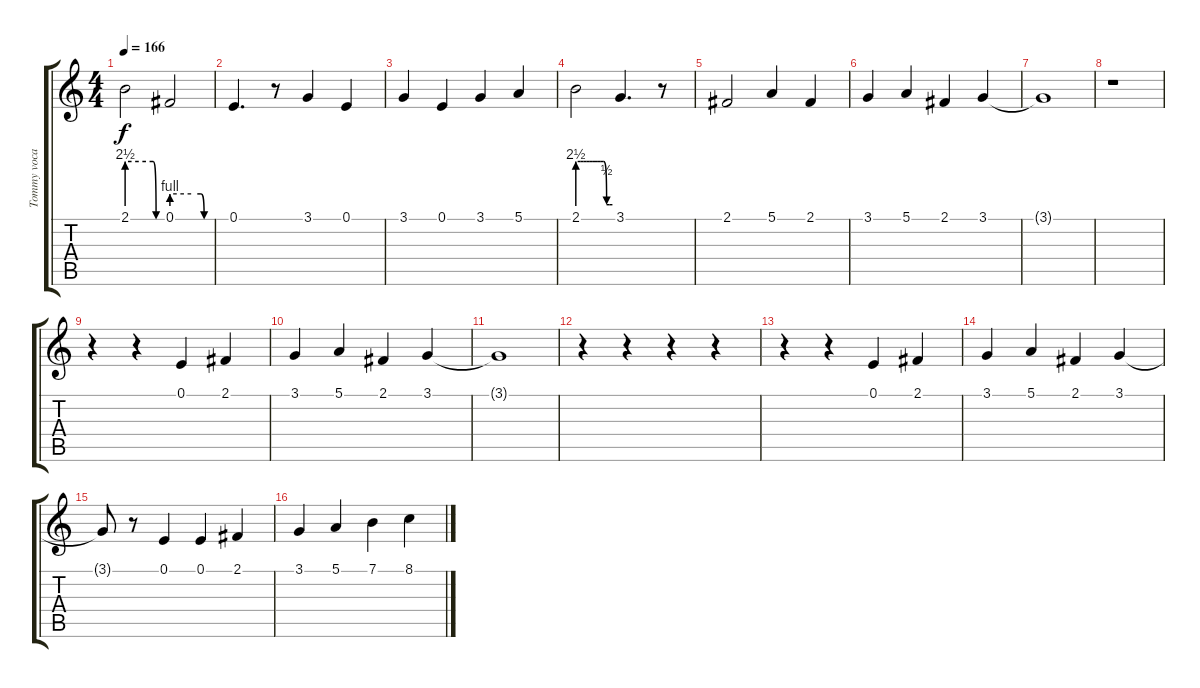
\track ("Tommy vocal" "Tommy voca") {instrument clarinet}
\staff {score tabs}
\tuning (E4 B3 G3 D3 A2 E2) {hide}
\ts (4 4)
\tempo 166
\clef g2
\ks c
2.1{be (custom 0 10 45 10 50 0 60 0)}.2{dy f} 0.1{be (custom 0 4 30 4 45 4 50 0 60 0)}.2 |
0.1.4{d} r.8 3.1.4 0.1.4 |
3.1.4 0.1.4 3.1.4 5.1.4 |
2.1{be (custom 0 10 5 10 10 10 15 10 20 10 25 10 30 10 35 10 40 10 45 10 50 2 55 2 60 2)}.2 3.1.4{d} r.8 |
2.1.2 5.1.4 2.1.4 |
3.1.4 5.1.4 2.1.4 3.1.4 |
3.1{t}.1 |
r.1 |
r.4 r.4 0.1.4 2.1.4 |
3.1.4 5.1.4 2.1.4 3.1.4 |
3.1{t}.1 |
r.4 r.4 r.4 r.4 |
r.4 r.4 0.1.4 2.1.4 |
3.1.4 5.1.4 2.1.4 3.1.4 |
3.1{t}.8 r.8 0.1.4 0.1.4 2.1.4 |
3.1.4 5.1.4 7.1.4 8.1.4
